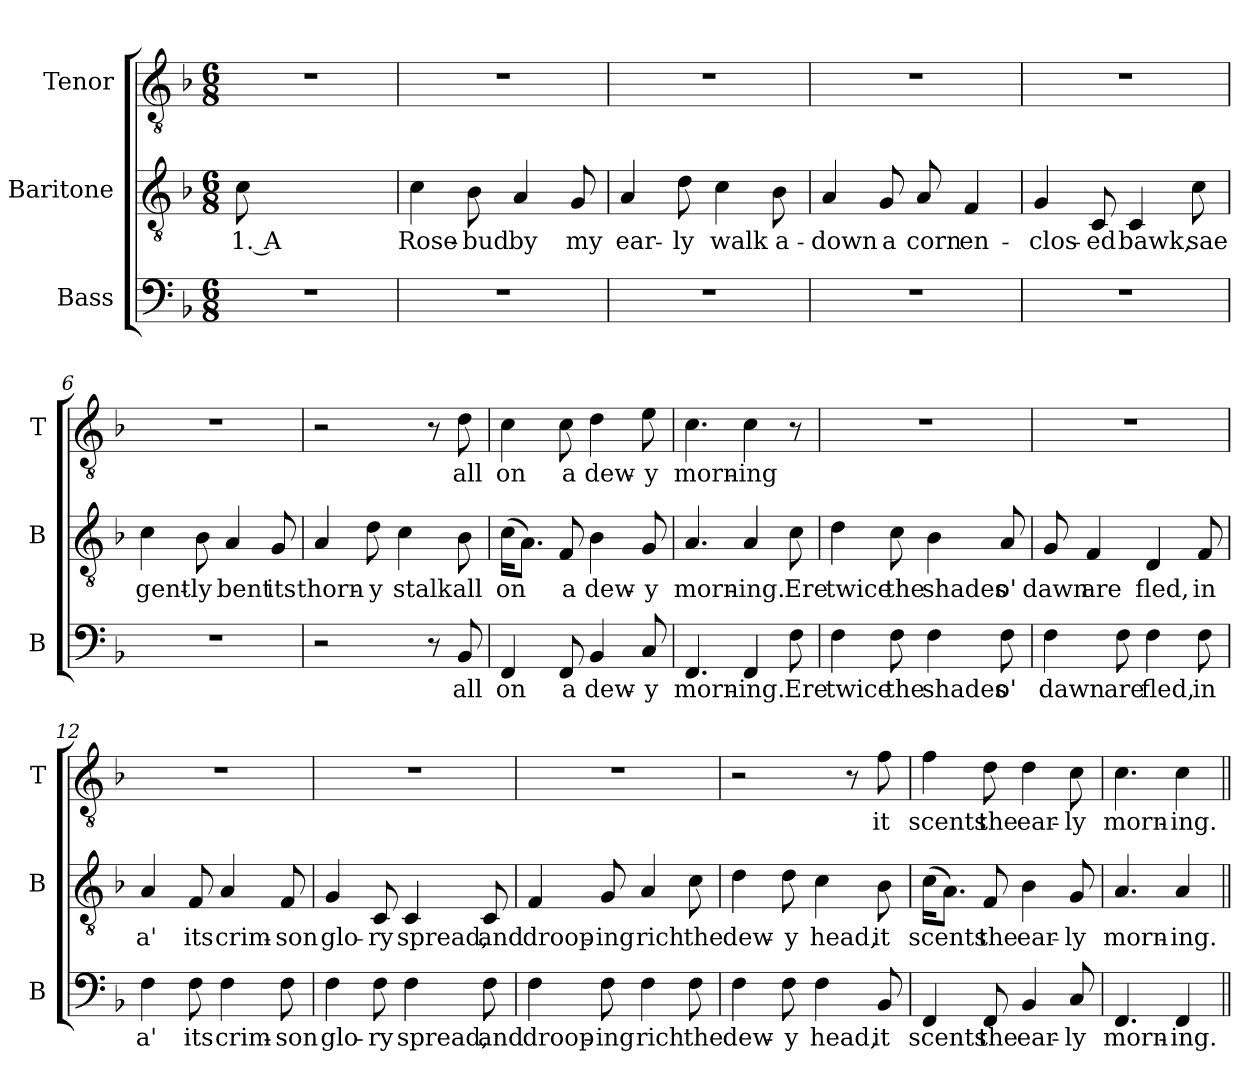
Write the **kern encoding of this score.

**kern	**text	**kern	**text	**kern	**text
*part3	*part3	*part2	*part2	*part1	*part1
*staff3	*staff3	*staff2	*staff2	*staff1	*staff1
*I"Bass	*	*I"Baritone	*	*I"Tenor	*
*I'B	*	*I'B	*	*I'T	*
*clefF4	*	*clefGv2	*	*clefGv2	*
*k[b-]	*	*k[b-]	*	*k[b-]	*
*F:	*	*F:	*	*F:	*
*M6/8	*	*M6/8	*	*M6/8	*
=1	=1	=1	=1	=1	=1
!	!	!	!LO:LY:b	!	!
2.r	.	8c\	1. A	2.r	.
.	.	2ryy	.	.	.
.	.	8ryy	.	.	.
=2	=2	=2	=2	=2	=2
!	!	!	!LO:LY:b	!	!
2.r	.	4c\	Rose-	2.r	.
!	!	!	!LO:LY:b	!	!
.	.	8B-\	-bud	.	.
!	!	!	!LO:LY:b	!	!
.	.	4A/	by	.	.
!	!	!	!LO:LY:b	!	!
.	.	8G/	my	.	.
=3	=3	=3	=3	=3	=3
!	!	!	!LO:LY:b	!	!
2.r	.	4A/	ear-	2.r	.
!	!	!	!LO:LY:b	!	!
.	.	8d\	-ly	.	.
!	!	!	!LO:LY:b	!	!
.	.	4c\	walk	.	.
!	!	!	!LO:LY:b	!	!
.	.	8B-\	a-	.	.
=4	=4	=4	=4	=4	=4
!	!	!	!LO:LY:b	!	!
2.r	.	4A/	-down	2.r	.
!	!	!	!LO:LY:b	!	!
.	.	8G/	a	.	.
!	!	!	!LO:LY:b	!	!
.	.	8A/	corn	.	.
!	!	!	!LO:LY:b	!	!
.	.	4F/	en-	.	.
=5	=5	=5	=5	=5	=5
!	!	!	!LO:LY:b	!	!
2.r	.	4G/	-clos-	2.r	.
!	!	!	!LO:LY:b	!	!
.	.	8C/	-ed	.	.
!	!	!	!LO:LY:b	!	!
.	.	4C/	bawk,	.	.
!	!	!	!LO:LY:b	!	!
.	.	8c\	sae	.	.
!!LO:LB:g=z
=6	=6	=6	=6	=6	=6
!	!	!	!LO:LY:b	!	!
2.r	.	4c\	gent-	2.r	.
!	!	!	!LO:LY:b	!	!
.	.	8B-\	-ly	.	.
!	!	!	!LO:LY:b	!	!
.	.	4A/	bent	.	.
!	!	!	!LO:LY:b	!	!
.	.	8G/	its	.	.
=7	=7	=7	=7	=7	=7
!	!	!	!LO:LY:b	!	!
2r	.	4A/	thorn-	2r	.
!	!	!	!LO:LY:b	!	!
.	.	8d\	-y	.	.
!	!	!	!LO:LY:b	!	!
.	.	4c\	stalk	.	.
8r	.	.	.	8r	.
!	!LO:LY:b	!	!LO:LY:b	!	!LO:LY:b
8BB-/	all	8B-\	all	8d\	all
=8	=8	=8	=8	=8	=8
!	!LO:LY:b	!	!LO:LY:b	!	!LO:LY:b
4FF/	on	(>16c\KL	on	4c\	on
.	.	8.A\J)	.	.	.
!	!LO:LY:b	!	!LO:LY:b	!	!LO:LY:b
8FF/	a	8F/	a	8c\	a
!	!LO:LY:b	!	!LO:LY:b	!	!LO:LY:b
4BB-/	dew-	4B-\	dew-	4d\	dew-
!	!LO:LY:b	!	!LO:LY:b	!	!LO:LY:b
8C/	-y	8G/	-y	8e\	-y
=9	=9	=9	=9	=9	=9
!	!LO:LY:b	!	!LO:LY:b	!	!LO:LY:b
4.FF/	morn-	4.A/	morn-	4.c\	morn-
!	!LO:LY:b	!	!LO:LY:b	!	!LO:LY:b
4FF/	-ing.	4A/	-ing.	4c\	-ing
!	!LO:LY:b	!	!LO:LY:b	!	!
8F\	Ere	8c\	Ere	8r	.
=10	=10	=10	=10	=10	=10
!	!LO:LY:b	!	!LO:LY:b	!	!
4F\	twice	4d\	twice	2.r	.
!	!LO:LY:b	!	!LO:LY:b	!	!
8F\	the	8c\	the	.	.
!	!LO:LY:b	!	!LO:LY:b	!	!
4F\	shades	4B-\	shades	.	.
!	!LO:LY:b	!	!LO:LY:b	!	!
8F\	o'	8A/	o'	.	.
!!LO:LB:g=z
=11	=11	=11	=11	=11	=11
!	!LO:LY:b	!	!LO:LY:b	!	!
4F\	dawn	8G/	dawn	2.r	.
!	!	!	!LO:LY:b	!	!
.	.	4F/	are	.	.
!	!LO:LY:b	!	!	!	!
8F\	are	.	.	.	.
!	!LO:LY:b	!	!LO:LY:b	!	!
4F\	fled,	4D/	fled,	.	.
!	!LO:LY:b	!	!LO:LY:b	!	!
8F\	in	8F/	in	.	.
=12	=12	=12	=12	=12	=12
!	!LO:LY:b	!	!LO:LY:b	!	!
4F\	a'	4A/	a'	2.r	.
!	!LO:LY:b	!	!LO:LY:b	!	!
8F\	its	8F/	its	.	.
!	!LO:LY:b	!	!LO:LY:b	!	!
4F\	crim-	4A/	crim-	.	.
!	!LO:LY:b	!	!LO:LY:b	!	!
8F\	-son	8F/	-son	.	.
=13	=13	=13	=13	=13	=13
!	!LO:LY:b	!	!LO:LY:b	!	!
4F\	glo-	4G/	glo-	2.r	.
!	!LO:LY:b	!	!LO:LY:b	!	!
8F\	-ry	8C/	-ry	.	.
!	!LO:LY:b	!	!LO:LY:b	!	!
4F\	spread,	4C/	spread,	.	.
!	!LO:LY:b	!	!LO:LY:b	!	!
8F\	and	8C/	and	.	.
=14	=14	=14	=14	=14	=14
!	!LO:LY:b	!	!LO:LY:b	!	!
4F\	droop-	4F/	droop-	2.r	.
!	!LO:LY:b	!	!LO:LY:b	!	!
8F\	-ing	8G/	-ing	.	.
!	!LO:LY:b	!	!LO:LY:b	!	!
4F\	rich	4A/	rich	.	.
!	!LO:LY:b	!	!LO:LY:b	!	!
8F\	the	8c\	the	.	.
=15	=15	=15	=15	=15	=15
!	!LO:LY:b	!	!LO:LY:b	!	!
4F\	dew-	4d\	dew-	2r	.
!	!LO:LY:b	!	!LO:LY:b	!	!
8F\	-y	8d\	-y	.	.
!	!LO:LY:b	!	!LO:LY:b	!	!
4F\	head,	4c\	head,	.	.
.	.	.	.	8r	.
!	!LO:LY:b	!	!LO:LY:b	!	!LO:LY:b
8BB-/	it	8B-\	it	8f\	it
!!LO:PB:g=z
=16	=16	=16	=16	=16	=16
!	!LO:LY:b	!	!LO:LY:b	!	!LO:LY:b
4FF/	scents	(>16c\KL	scents	4f\	scents
.	.	8.A\J)	.	.	.
!	!LO:LY:b	!	!LO:LY:b	!	!LO:LY:b
8FF/	the	8F/	the	8d\	the
!	!LO:LY:b	!	!LO:LY:b	!	!LO:LY:b
4BB-/	ear-	4B-\	ear-	4d\	ear-
!	!LO:LY:b	!	!LO:LY:b	!	!LO:LY:b
8C/	-ly	8G/	-ly	8c\	-ly
=17	=17	=17	=17	=17	=17
!	!LO:LY:b	!	!LO:LY:b	!	!LO:LY:b
4.FF/	morn-	4.A/	morn-	4.c\	morn-
!	!LO:LY:b	!	!LO:LY:b	!	!LO:LY:b
4FF/	-ing.	4A/	-ing.	4c\	-ing.
=||	=||	=||	=||	=||	=||
*-	*-	*-	*-	*-	*-
